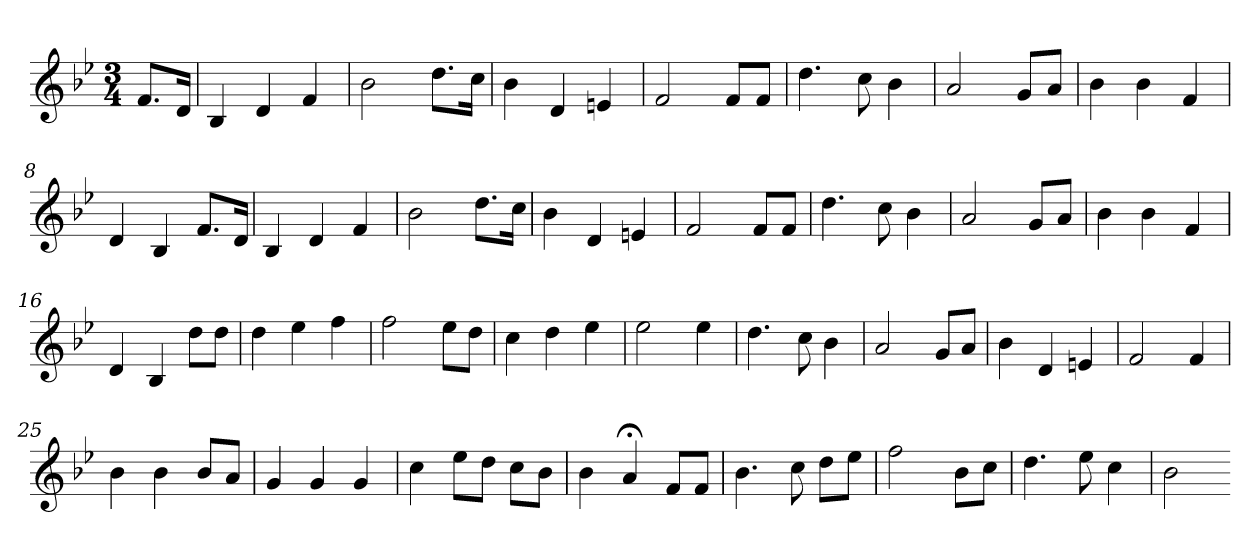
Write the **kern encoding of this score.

**kern
*part1
*staff1
*k[b-e-]
*B-:
*M3/4
=
8.fL
16dJk
=1
4B-
4d
4f
=2
2b-
8.ddL
16ccJk
=3
4b-
4d
4en
=4
2f
8fL
8fJ
=5
4.dd
8cc
4b-
=6
2a
8gL
8aJ
=7
4b-
4b-
4f
=8
4d
4B-
8.fL
16dJk
=9
4B-
4d
4f
=10
2b-
8.ddL
16ccJk
=11
4b-
4d
4en
=12
2f
8fL
8fJ
=13
4.dd
8cc
4b-
=14
2a
8gL
8aJ
=15
4b-
4b-
4f
=16
4d
4B-
8ddL
8ddJ
=17
4dd
4ee-
4ff
=18
2ff
8ee-L
8ddJ
=19
4cc
4dd
4ee-
=20
2ee-
4ee-
=21
4.dd
8cc
4b-
=22
2a
8gL
8aJ
=23
4b-
4d
4en
=24
2f
4f
=25
4b-
4b-
8b-L
8aJ
=26
4g
4g
4g
=27
4cc
8ee-L
8ddJ
8ccL
8b-J
=28
4b-
4a;<
8fL
8fJ
=29
4.b-
8cc
8ddL
8ee-J
=30
2ff
8b-L
8ccJ
=31
4.dd
8ee-
4cc
=32
2b-
=-
*-
